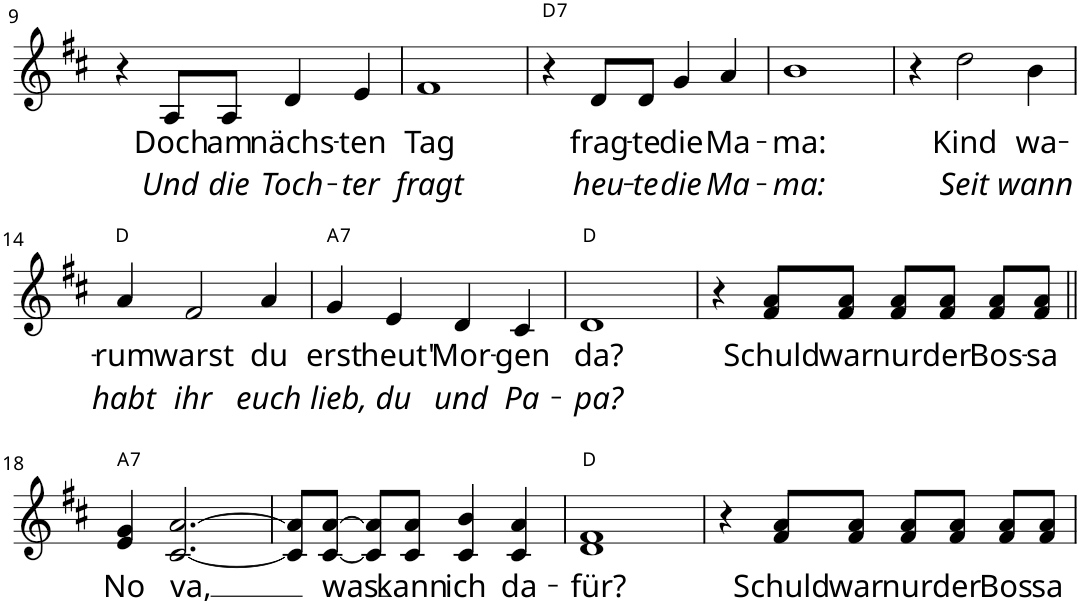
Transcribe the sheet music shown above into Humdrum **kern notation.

**kern	**text	**text	**harte
*part1	*part1	*part1	*part1
*staff1	*staff1	*staff1	*
*I"Piano	*	*	*
*I'Pno	*	*	*
!!LO:PB:g=z
*clefG2	*	*	*
*k[f#c#]	*	*	*
*M4/4	*	*	*
=9	=9	=9	=9
4r	.	.	.
!	!LO:LY:b	!LO:LY:b	!
8A/L	Doch	Und	.
!	!LO:LY:b	!LO:LY:b	!
8A/J	am	die	.
!	!LO:LY:b	!LO:LY:b	!
4d/	nächs-	Toch-	.
!	!LO:LY:b	!LO:LY:b	!
4e/	-ten	-ter	.
=10	=10	=10	=10
!	!LO:LY:b	!LO:LY:b	!
1f#	-Tag	-fragt	.
=11	=11	=11	=11
!	!	!	!LO:H:kt=7
4r	.	.	D:7
!	!LO:LY:b	!LO:LY:b	!
8d/L	frag-	heu-	.
!	!LO:LY:b	!LO:LY:b	!
8d/J	-te	-te	.
!	!LO:LY:b	!LO:LY:b	!
4g/	die	-die	.
!	!LO:LY:b	!LO:LY:b	!
4a/	Ma-	Ma-	.
=12	=12	=12	=12
!	!LO:LY:b	!LO:LY:b	!
1b	-ma:	-ma:	.
=13	=13	=13	=13
4r	.	.	.
!	!LO:LY:b	!LO:LY:b	!
2dd\	Kind	Seit	.
!	!LO:LY:b	!LO:LY:b	!
4b\	wa-	wann	.
!!LO:LB:g=z
=14	=14	=14	=14
!	!LO:LY:b	!LO:LY:b	!
4a/	-rum	habt	D:maj
!	!LO:LY:b	!LO:LY:b	!
2f#/	warst	ihr	.
!	!LO:LY:b	!LO:LY:b	!
4a/	du	euch	.
=15	=15	=15	=15
!	!LO:LY:b	!LO:LY:b	!LO:H:kt=7
4g/	erst	lieb,	A:7
!	!LO:LY:b	!LO:LY:b	!
4e/	heut'	du	.
!	!LO:LY:b	!LO:LY:b	!
4d/	Mor-	und	.
!	!LO:LY:b	!LO:LY:b	!
4c#/	-gen	Pa-	.
=16	=16	=16	=16
!	!LO:LY:b	!LO:LY:b	!
1d	da?	-pa?	D:maj
=17	=17	=17	=17
4r	.	.	.
!	!LO:LY:b	!	!
8f#/ 8a/L	Schuld	.	.
!	!LO:LY:b	!	!
8f#/ 8a/J	war	.	.
!	!LO:LY:b	!	!
8f#/ 8a/L	nur	.	.
!	!LO:LY:b	!	!
8f#/ 8a/J	der	.	.
!	!LO:LY:b	!	!
8f#/ 8a/L	Bos-	.	.
!	!LO:LY:b	!	!
8f#/ 8a/J	-sa	.	.
!!LO:LB:g=z
=18||	=18||	=18||	=18||
!	!LO:LY:b	!	!LO:H:kt=7
4e/ 4g/	No	.	A:7
!	!LO:LY:b	!	!
[2.c#/ [2.a/	va,	.	.
=19	=19	=19	=19
8c#/] 8a/]L	.	.	.
!	!LO:LY:b	!	!
[8c#/ [8a/J	was	.	.
8c#/] 8a/]L	.	.	.
!	!LO:LY:b	!	!
8c#/ 8a/J	kann	.	.
!	!LO:LY:b	!	!
4c#/ 4b/	ich	.	.
!	!LO:LY:b	!	!
4c#/ 4a/	da-	.	.
=20	=20	=20	=20
!	!LO:LY:b	!	!
1d 1f#	-für?	.	D:maj
=21	=21	=21	=21
4r	.	.	.
!	!LO:LY:b	!	!
8f#/ 8a/L	Schuld	.	.
!	!LO:LY:b	!	!
8f#/ 8a/J	war	.	.
!	!LO:LY:b	!	!
8f#/ 8a/L	nur	.	.
!	!LO:LY:b	!	!
8f#/ 8a/J	der	.	.
!	!LO:LY:b	!	!
8f#/ 8a/L	Bos	.	.
!	!LO:LY:b	!	!
8f#/ 8a/J	sa	.	.
=	=	=	=
*-	*-	*-	*-
